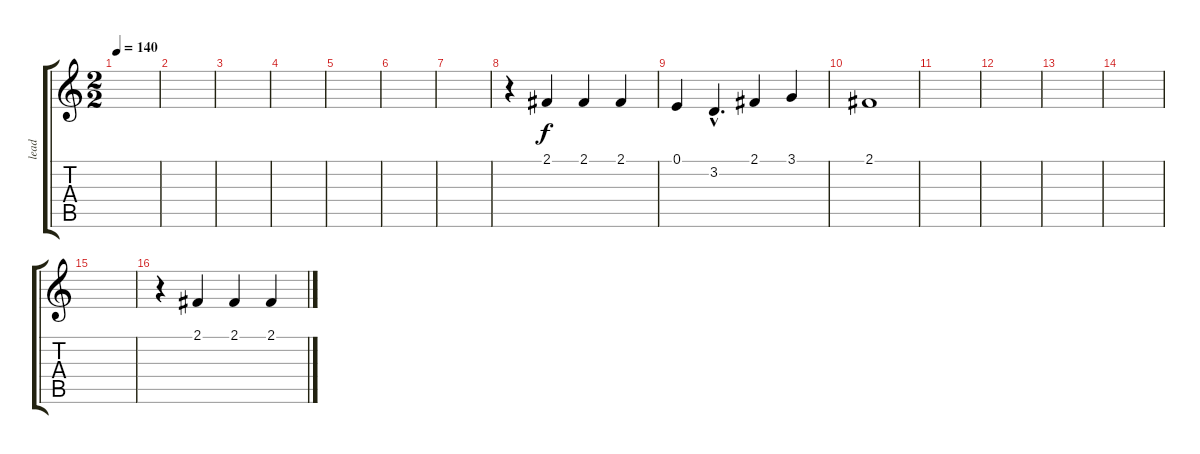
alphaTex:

\track ("lead" "lead") {instrument violin}
\staff {score tabs}
\tuning (E4 B3 G3 D3 A2 E2) {hide}
\ts (2 2)
\tempo 140
\clef g2
\ks c
|
|
|
|
|
|
|
r.4 2.1.4 2.1.4 2.1.4 |
0.1.4 3.2{hac}.4{d} 2.1.4 3.1.4 |
2.1.1 |
|
|
|
|
|
r.4 2.1.4 2.1.4 2.1.4
